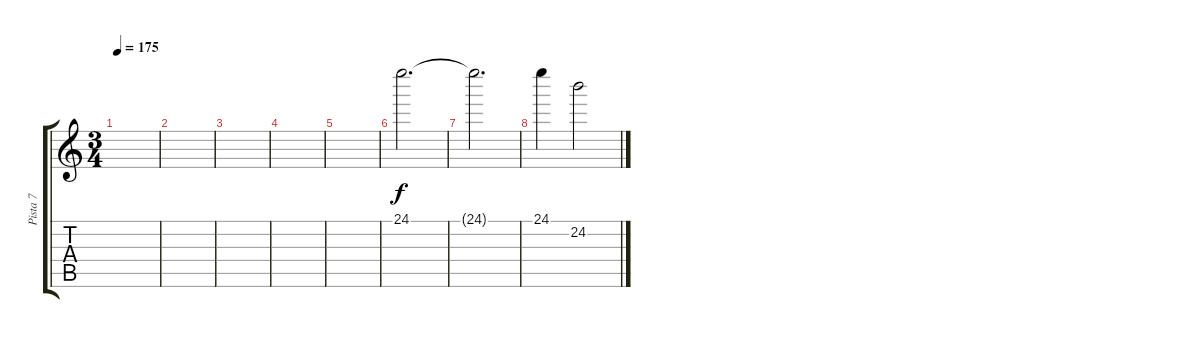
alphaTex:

\track ("Pista 7" "Pista 7") {instrument vibraphone}
\staff {score tabs}
\tuning (E5 B4 G4 D4 A3 E3) {hide}
\ts (3 4)
\tempo 175
\clef g2
\ks c
|
|
|
|
|
24.1.2{d} |
24.1{t}.2{d} |
24.1.4 24.2.2
